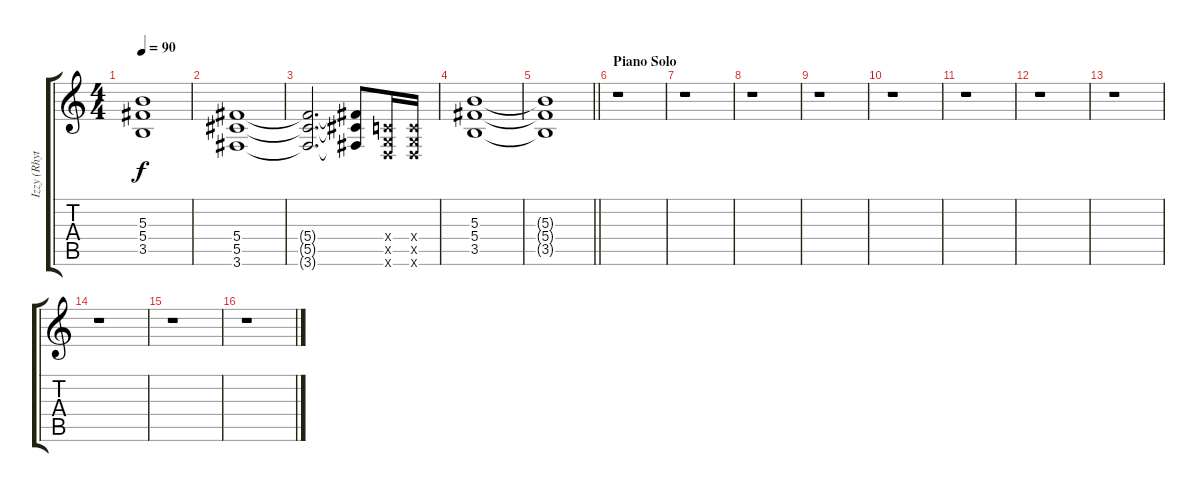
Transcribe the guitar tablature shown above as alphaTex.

\track ("Izzy (Rhythm Guitar)" "Izzy (Rhyt") {instrument overdrivenguitar}
\staff {score tabs}
\tuning (Eb4 Bb3 Gb3 Db3 Ab2 Eb2) {hide}
\ts (4 4)
\tempo 90
\clef g2
\ks c
(5.3 5.4 3.5).1{dy f} |
(5.4 5.5 3.6).1 |
(5.4{t} 5.5{t} 3.6{t}).2{d} (5.4{t} 5.5{t} 3.6{t}).8 (-1.4{x} -1.5{x} -1.6{x}).16 (-1.4{x} -1.5{x} -1.6{x}).16 |
(5.3 5.4 3.5).1 |
\barLineRight lightlight
(5.3{t} 5.4{t} 3.5{t}).1 |
\section ("" "Piano Solo")
r.1 |
r.1 |
r.1 |
r.1 |
r.1{instrument electricguitarjazz} |
r.1 |
r.1 |
r.1 |
r.1 |
r.1 |
r.1
